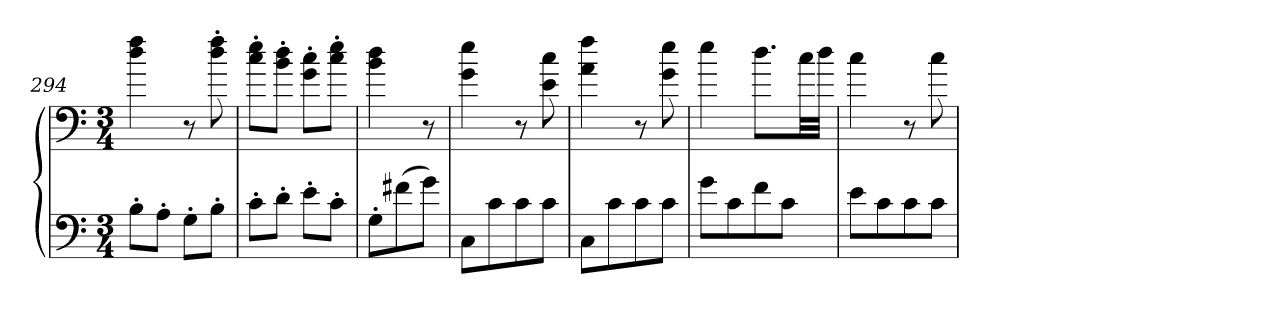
**kern	**kern
*part1	*part1
*staff2	*staff1
*clefF4	*clefF4
*k[]	*k[]
*C:	*C:
*M3/4	*M3/4
=294	=294
8B'L	4dd 4ff
8A'J	.
8G'L	8r
8B'J	8dd' 8ff'
=295	=295
8c'L	8cc' 8ee'L
8d'J	8b' 8dd'J
8e'L	8g' 8cc'L
8c'J	8cc' 8ee'J
=296	=296
8G'L	4b 4dd
(8f#X	.
8gJ)	8r
=297	=297
8CL	4g 4ee
8c	.
8c	8r
8cJ	8e 8cc
=298	=298
8CL	4a 4ff
8c	.
8c	8r
8cJ	8g 8ee
=299	=299
8gL	4ee
8c	.
8f	8.ddL
8cJ	.
.	32ccLL
.	32ddJJJ
=300	=300
8eL	4cc
8c	.
8c	8r
8cJ	8cc
=	=
*-	*-
